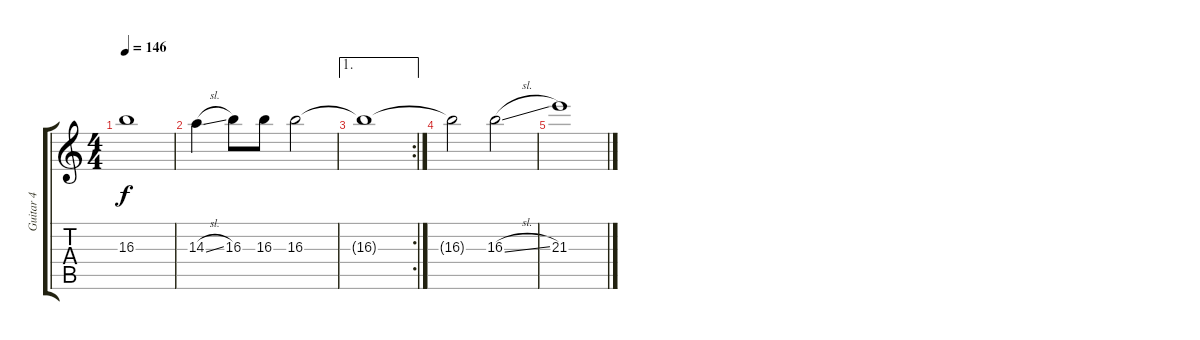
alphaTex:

\track ("Guitar 4" "Guitar 4") {instrument overdrivenguitar}
\staff {score tabs}
\tuning (E4 B3 G3 D3 A2 E2) {hide}
\ts (4 4)
\tempo 146
\clef g2
\ks c
16.3{t}.1{dy f} |
14.3{sl}.4 16.3.8 16.3.8 16.3.2 |
\ae 1
\rc 2
16.3{t}.1 |
16.3{t}.2 16.3{sl}.2 |
21.3.1
